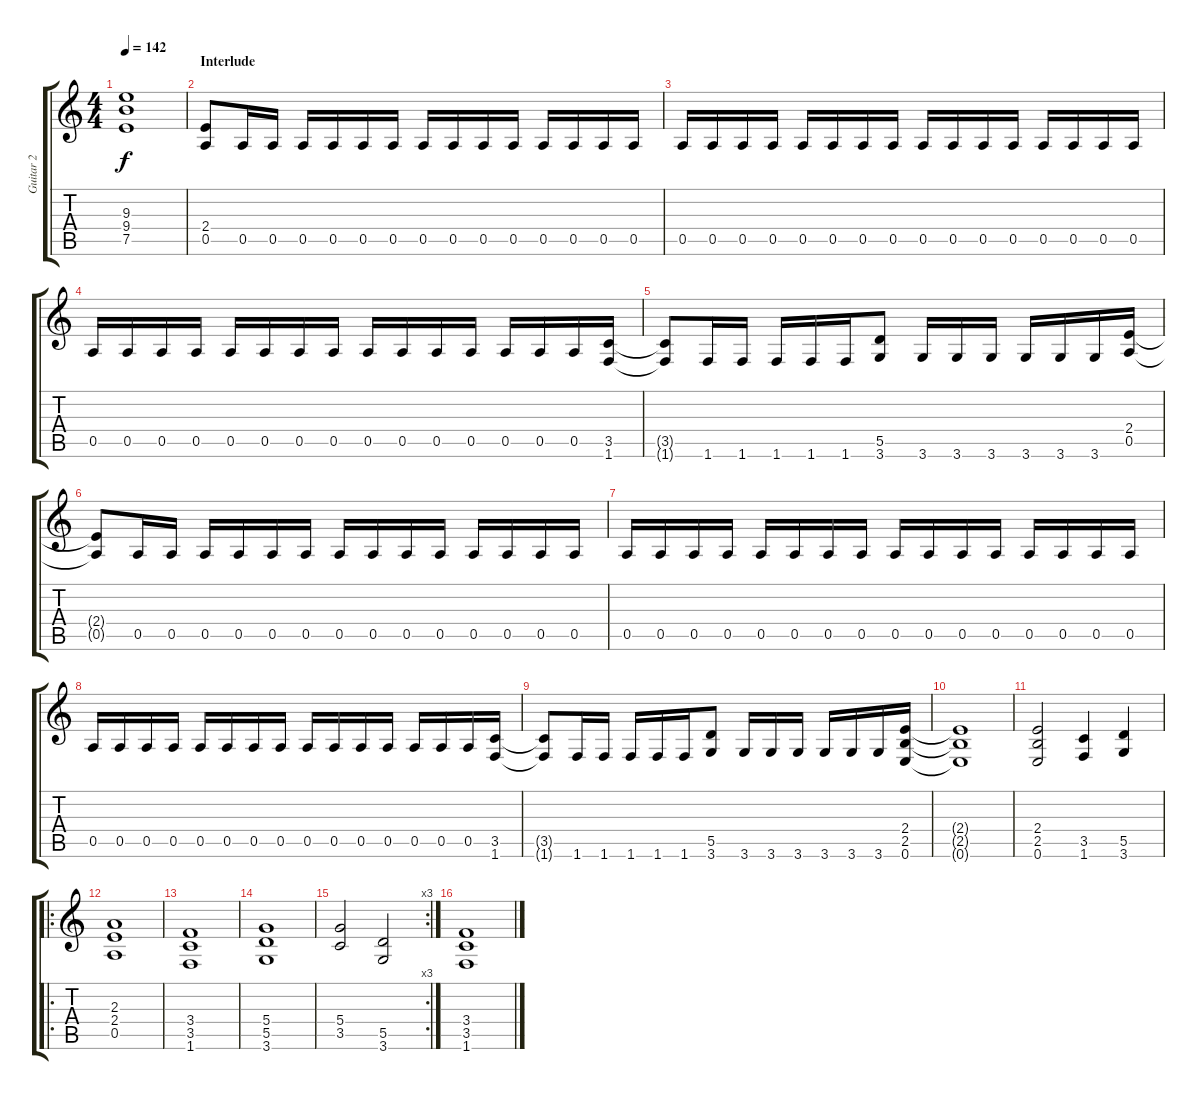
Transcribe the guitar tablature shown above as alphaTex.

\track ("Guitar 2" "Guitar 2") {instrument overdrivenguitar}
\staff {score tabs}
\tuning (E4 B3 G3 D3 A2 E2) {hide}
\ts (4 4)
\tempo 142
\clef g2
\ks c
(9.3 9.4 7.5).1{dy f} |
\section ("" "Interlude")
(2.4 0.5).8 0.5.16 0.5.16 0.5.16 0.5.16 0.5.16 0.5.16 0.5.16 0.5.16 0.5.16 0.5.16 0.5.16 0.5.16 0.5.16 0.5.16 |
0.5.16 0.5.16 0.5.16 0.5.16 0.5.16 0.5.16 0.5.16 0.5.16 0.5.16 0.5.16 0.5.16 0.5.16 0.5.16 0.5.16 0.5.16 0.5.16 |
0.5.16 0.5.16 0.5.16 0.5.16 0.5.16 0.5.16 0.5.16 0.5.16 0.5.16 0.5.16 0.5.16 0.5.16 0.5.16 0.5.16 0.5.16 (3.5 1.6).16 |
(3.5{t} 1.6{t}).8 1.6.16 1.6.16 1.6.16 1.6.16 1.6.16 (5.5 3.6).8 3.6.16 3.6.16 3.6.16 3.6.16 3.6.16 3.6.16 (2.4 0.5).16 |
(2.4{t} 0.5{t}).8 0.5.16 0.5.16 0.5.16 0.5.16 0.5.16 0.5.16 0.5.16 0.5.16 0.5.16 0.5.16 0.5.16 0.5.16 0.5.16 0.5.16 |
0.5.16 0.5.16 0.5.16 0.5.16 0.5.16 0.5.16 0.5.16 0.5.16 0.5.16 0.5.16 0.5.16 0.5.16 0.5.16 0.5.16 0.5.16 0.5.16 |
0.5.16 0.5.16 0.5.16 0.5.16 0.5.16 0.5.16 0.5.16 0.5.16 0.5.16 0.5.16 0.5.16 0.5.16 0.5.16 0.5.16 0.5.16 (3.5 1.6).16 |
(3.5{t} 1.6{t}).8 1.6.16 1.6.16 1.6.16 1.6.16 1.6.16 (5.5 3.6).8 3.6.16 3.6.16 3.6.16 3.6.16 3.6.16 3.6.16 (2.4 2.5 0.6).16 |
(2.4{t} 2.5{t} 0.6{t}).1 |
(2.4 2.5 0.6).2 (3.5 1.6).4 (5.5 3.6).4 |
\ro
(2.3 2.4 0.5).1 |
(3.4 3.5 1.6).1 |
(5.4 5.5 3.6).1 |
\rc 3
(5.4 3.5).2 (5.5 3.6).2 |
(3.4 3.5 1.6).1
